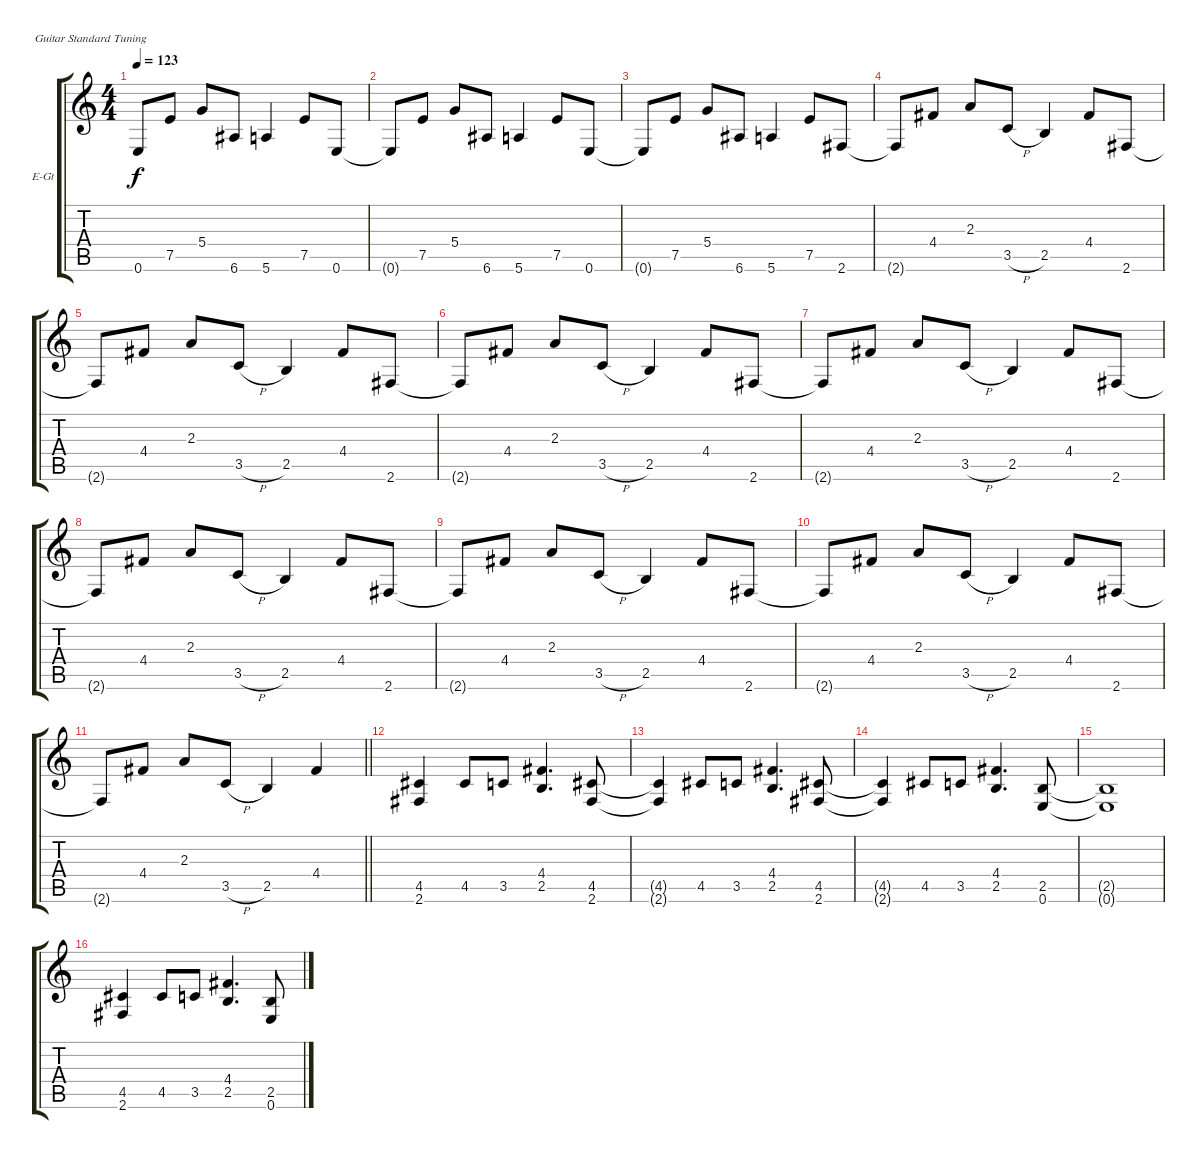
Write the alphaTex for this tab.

\bracketExtendMode groupsimilarinstruments
\firstSystemTrackNameOrientation horizontal
\otherSystemsTrackNameOrientation horizontal
\track ("Electric Guitar" "E-Gt") {instrument distortionguitar}
\staff {score tabs}
\tuning (E4 B3 G3 D3 A2 E2)
\ts (4 4)
\tempo 123
\clef g2
\scale
0.333333
\ks c
0.6{t}.8{dy f} 7.5.8 5.4.8 6.6.8 5.6.4 7.5.8 0.6.8 |
\scale
0.333333 0.6{t}.8 7.5.8 5.4.8 6.6.8 5.6.4 7.5.8 0.6.8 |
\scale
0.333333 0.6{t}.8 7.5.8 5.4.8 6.6.8 5.6.4 7.5.8 2.6.8 |
\scale
0.333333 2.6{t}.8 4.4.8 2.3.8 3.5{h}.8 2.5.4 4.4.8 2.6.8 |
\scale
0.333333 2.6{t}.8 4.4.8 2.3.8 3.5{h}.8 2.5.4 4.4.8 2.6.8 |
\scale
0.333333 2.6{t}.8 4.4.8 2.3.8 3.5{h}.8 2.5.4 4.4.8 2.6.8 |
\scale
0.333333 2.6{t}.8 4.4.8 2.3.8 3.5{h}.8 2.5.4 4.4.8 2.6.8 |
\scale
0.333333 2.6{t}.8 4.4.8 2.3.8 3.5{h}.8 2.5.4 4.4.8 2.6.8 |
\scale
0.333333 2.6{t}.8 4.4.8 2.3.8 3.5{h}.8 2.5.4 4.4.8 2.6.8 |
\scale
0.333333 2.6{t}.8 4.4.8 2.3.8 3.5{h}.8 2.5.4 4.4.8 2.6.8 |
\scale
0.333333
\barLineRight lightlight
2.6{t}.8 4.4.8 2.3.8 3.5{h}.8 2.5.4 4.4.4 |
\scale
0.333333 (4.5 2.6).4 4.5.8 3.5.8 (4.4 2.5).4{d} (4.5 2.6).8 |
\scale
0.333333 (4.5{t} 2.6{t}).4 4.5.8 3.5.8 (4.4 2.5).4{d} (4.5 2.6).8 |
\scale
0.333333 (4.5{t} 2.6{t}).4 4.5.8 3.5.8 (4.4 2.5).4{d} (2.5 0.6).8 |
\scale
0.333333 (2.5{t} 0.6{t}).1 |
\scale
0.333333 (4.5 2.6).4 4.5.8 3.5.8 (4.4 2.5).4{d} (2.5 0.6).8
